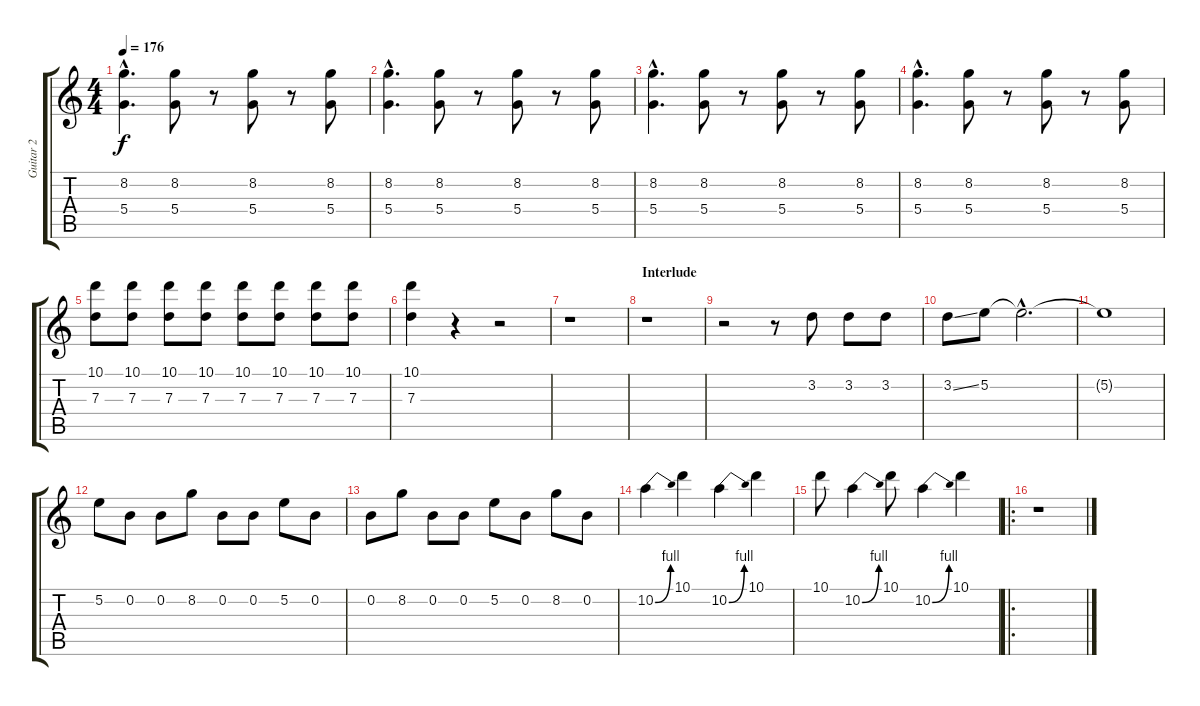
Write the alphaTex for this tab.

\track ("Guitar 2" "Guitar 2") {instrument distortionguitar}
\staff {score tabs}
\tuning (E4 B3 G3 D3 A2 E2) {hide}
\ts (4 4)
\tempo 176
\clef g2
\ks c
(8.2{hac} 5.4{hac}).4{d dy f} (8.2 5.4).8 r.8 (8.2 5.4).8 r.8 (8.2 5.4).8 |
(8.2{hac} 5.4{hac}).4{d} (8.2 5.4).8 r.8 (8.2 5.4).8 r.8 (8.2 5.4).8 |
(8.2{hac} 5.4{hac}).4{d} (8.2 5.4).8 r.8 (8.2 5.4).8 r.8 (8.2 5.4).8 |
(8.2{hac} 5.4{hac}).4{d} (8.2 5.4).8 r.8 (8.2 5.4).8 r.8 (8.2 5.4).8 |
(10.1 7.3).8 (10.1 7.3).8 (10.1 7.3).8 (10.1 7.3).8 (10.1 7.3).8 (10.1 7.3).8 (10.1 7.3).8 (10.1 7.3).8 |
(10.1 7.3).4 r.4 r.2 |
r.1 |
\section ("" "Interlude")
r.1 |
r.2 r.8 3.2.8 3.2.8 3.2.8 |
3.2{ss}.8 5.2.8 5.2{hac t}.2{d} |
5.2{t}.1 |
5.2.8 0.2.8 0.2.8 8.2.8 0.2.8 0.2.8 5.2.8 0.2.8 |
0.2.8 8.2.8 0.2.8 0.2.8 5.2.8 0.2.8 8.2.8 0.2.8 |
10.2{be (bend 0 0 60 4)}.4 10.1.4 10.2{be (bend 0 0 60 4)}.4 10.1.4 |
10.1.8 10.2{be (bend 0 0 60 4)}.4 10.1.8 10.2{be (bend 0 0 60 4)}.4 10.1.4 |
\ro
r.1
